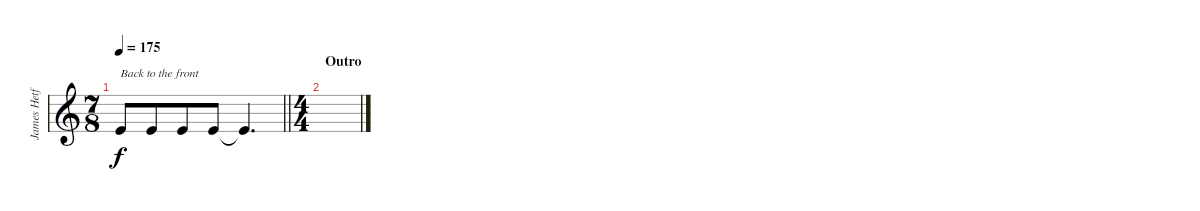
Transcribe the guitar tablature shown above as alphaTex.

\track ("James Hetfield (Vocal)" "James Hetf") {instrument lead6voice}
\staff {score}
\tuning (E4 B3 G3 D3 A2 E2) {hide}
\ts (7 8)
\tempo 175
\clef g2
\barLineRight lightlight
\ks c
5.2.8{txt "Back to the front" dy f} 5.2.8 5.2.8 5.2.8 5.2{t}.4{d} |
\ts (4 4)
\section ("" "Outro")
